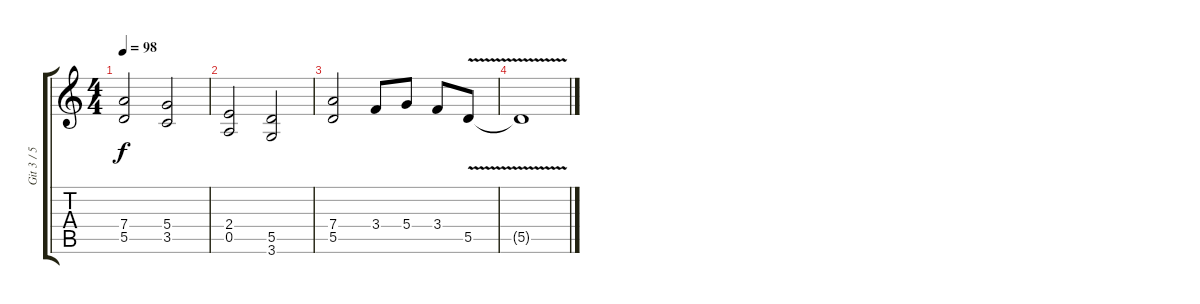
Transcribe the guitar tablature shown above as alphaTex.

\track ("Git 3 / 5" "Git 3 / 5") {instrument overdrivenguitar}
\staff {score tabs}
\tuning (E4 B3 G3 D3 A2 E2) {hide}
\ts (4 4)
\tempo 98
\clef g2
\ks c
(7.4 5.5).2{dy f} (5.4 3.5).2 |
(2.4 0.5).2 (5.5 3.6).2 |
(7.4 5.5).2 3.4.8 5.4.8 3.4.8 5.5{v}.8 |
5.5{t}.1
